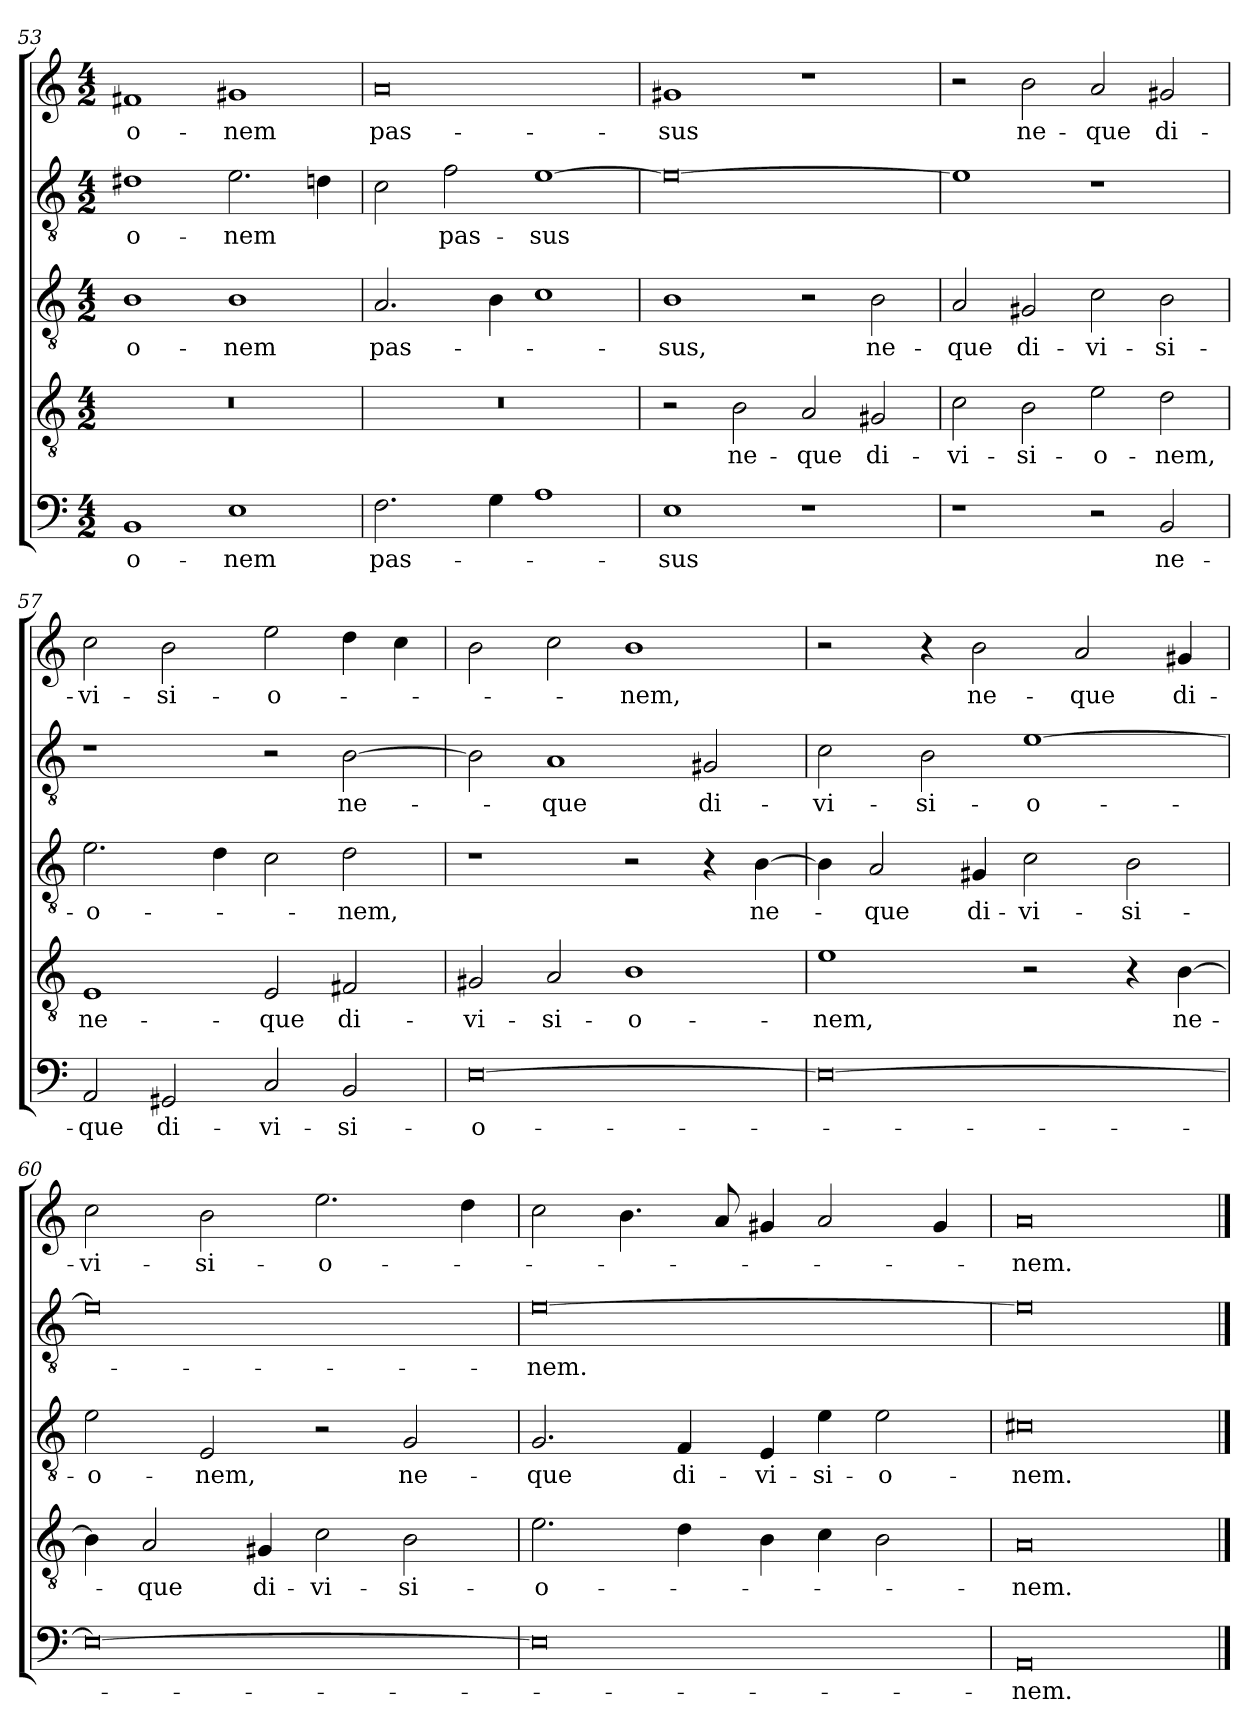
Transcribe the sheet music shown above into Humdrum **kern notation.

**kern	**text	**kern	**text	**kern	**text	**kern	**text	**kern	**text
*part5	*part5	*part4	*part4	*part3	*part3	*part2	*part2	*part1	*part1
*staff5	*staff5	*staff4	*staff4	*staff3	*staff3	*staff2	*staff2	*staff1	*staff1
*clefF4	*	*clefGv2	*	*clefGv2	*	*clefGv2	*	*clefG2	*
*k[]	*	*k[]	*	*k[]	*	*k[]	*	*k[]	*
*C:	*	*C:	*	*C:	*	*C:	*	*C:	*
*M4/2	*	*M4/2	*	*M4/2	*	*M4/2	*	*M4/2	*
=53	=53	=53	=53	=53	=53	=53	=53	=53	=53
!	!LO:LY:b	!	!	!	!LO:LY:b	!	!LO:LY:b	!	!LO:LY:b
1BB	-o-	0r	.	1B	-o-	1d#X	-o-	1f#X	-o-
!	!LO:LY:b	!	!	!	!LO:LY:b	!	!LO:LY:b	!	!LO:LY:b
1E	-nem	.	.	1B	-nem	2.e\	-nem	1g#X	-nem
.	.	.	.	.	.	4dn\	.	.	.
=54	=54	=54	=54	=54	=54	=54	=54	=54	=54
!	!LO:LY:b	!	!	!	!LO:LY:b	!	!	!	!LO:LY:b
2.F\	pas-	0r	.	2.A/	pas-	2c\	.	0a	pas-
!	!	!	!	!	!	!	!LO:LY:b	!	!
.	.	.	.	.	.	2f\	pas-	.	.
4G\	.	.	.	4B\	.	.	.	.	.
!	!	!	!	!	!	!	!LO:LY:b	!	!
1A	.	.	.	1c	.	[1e	-sus	.	.
=55	=55	=55	=55	=55	=55	=55	=55	=55	=55
!	!LO:LY:b	!	!	!	!LO:LY:b	!	!	!	!LO:LY:b
1E	-sus	2r	.	1B	-sus,	0e_	.	1g#X	-sus
!	!	!	!LO:LY:b	!	!	!	!	!	!
.	.	2B\	ne-	.	.	.	.	.	.
!	!	!	!LO:LY:b	!	!	!	!	!	!
1r	.	2A/	-que	2r	.	.	.	1r	.
!	!	!	!LO:LY:b	!	!LO:LY:b	!	!	!	!
.	.	2G#X/	di-	2B\	ne-	.	.	.	.
=56	=56	=56	=56	=56	=56	=56	=56	=56	=56
!	!	!	!LO:LY:b	!	!LO:LY:b	!	!	!	!
1r	.	2c\	-vi-	2A/	-que	1e]	.	2r	.
!	!	!	!LO:LY:b	!	!LO:LY:b	!	!	!	!LO:LY:b
.	.	2B\	-si-	2G#X/	di-	.	.	2b\	ne-
!	!	!	!LO:LY:b	!	!LO:LY:b	!	!	!	!LO:LY:b
2r	.	2e\	-o-	2c\	-vi-	1r	.	2a/	-que
!	!LO:LY:b	!	!LO:LY:b	!	!LO:LY:b	!	!	!	!LO:LY:b
2BB/	ne-	2d\	-nem,	2B\	-si-	.	.	2g#X/	di-
!!LO:LB:g=z
=57	=57	=57	=57	=57	=57	=57	=57	=57	=57
!	!LO:LY:b	!	!LO:LY:b	!	!LO:LY:b	!	!	!	!LO:LY:b
2AA/	-que	1E	ne-	2.e\	-o-	1r	.	2cc\	-vi-
!	!LO:LY:b	!	!	!	!	!	!	!	!LO:LY:b
2GG#X/	di-	.	.	.	.	.	.	2b\	-si-
.	.	.	.	4d\	.	.	.	.	.
!	!LO:LY:b	!	!LO:LY:b	!	!	!	!	!	!LO:LY:b
2C/	-vi-	2E/	-que	2c\	.	2r	.	2ee\	-o-
!	!LO:LY:b	!	!LO:LY:b	!	!LO:LY:b	!	!LO:LY:b	!	!
2BB/	-si-	2F#X/	di-	2d\	-nem,	[2B\	ne-	4dd\	.
.	.	.	.	.	.	.	.	4cc\	.
=58	=58	=58	=58	=58	=58	=58	=58	=58	=58
!	!LO:LY:b	!	!LO:LY:b	!	!	!	!	!	!
[0E	-o-	2G#X/	-vi-	1r	.	2B\]	.	2b\	.
!	!	!	!LO:LY:b	!	!	!	!LO:LY:b	!	!
.	.	2A/	-si-	.	.	1A	-que	2cc\	.
!	!	!	!LO:LY:b	!	!	!	!	!	!LO:LY:b
.	.	1B	-o-	2r	.	.	.	1b	-nem,
!	!	!	!	!	!	!	!LO:LY:b	!	!
.	.	.	.	4r	.	2G#X/	di-	.	.
!	!	!	!	!	!LO:LY:b	!	!	!	!
.	.	.	.	[4B\	ne-	.	.	.	.
=59	=59	=59	=59	=59	=59	=59	=59	=59	=59
!	!	!	!LO:LY:b	!	!	!	!LO:LY:b	!	!
0E_	.	1e	-nem,	4B\]	.	2c\	-vi-	2r	.
!	!	!	!	!	!LO:LY:b	!	!	!	!
.	.	.	.	2A/	-que	.	.	.	.
!	!	!	!	!	!	!	!LO:LY:b	!	!
.	.	.	.	.	.	2B\	-si-	4r	.
!	!	!	!	!	!LO:LY:b	!	!	!	!LO:LY:b
.	.	.	.	4G#X/	di-	.	.	2b\	ne-
!	!	!	!	!	!LO:LY:b	!	!LO:LY:b	!	!
.	.	2r	.	2c\	-vi-	[1e	-o-	.	.
!	!	!	!	!	!	!	!	!	!LO:LY:b
.	.	.	.	.	.	.	.	2a/	-que
!	!	!	!	!	!LO:LY:b	!	!	!	!
.	.	4r	.	2B\	-si-	.	.	.	.
!	!	!	!LO:LY:b	!	!	!	!	!	!LO:LY:b
.	.	[4B\	ne-	.	.	.	.	4g#X/	di-
=60	=60	=60	=60	=60	=60	=60	=60	=60	=60
!	!	!	!	!	!LO:LY:b	!	!	!	!LO:LY:b
0E_	.	4B\]	.	2e\	-o-	0e]	.	2cc\	-vi-
!	!	!	!LO:LY:b	!	!	!	!	!	!
.	.	2A/	-que	.	.	.	.	.	.
!	!	!	!	!	!LO:LY:b	!	!	!	!LO:LY:b
.	.	.	.	2E/	-nem,	.	.	2b\	-si-
!	!	!	!LO:LY:b	!	!	!	!	!	!
.	.	4G#X/	di-	.	.	.	.	.	.
!	!	!	!LO:LY:b	!	!	!	!	!	!LO:LY:b
.	.	2c\	-vi-	2r	.	.	.	2.ee\	-o-
!	!	!	!LO:LY:b	!	!LO:LY:b	!	!	!	!
.	.	2B\	-si-	2G/	ne-	.	.	.	.
.	.	.	.	.	.	.	.	4dd\	.
=61	=61	=61	=61	=61	=61	=61	=61	=61	=61
!	!	!	!LO:LY:b	!	!LO:LY:b	!	!LO:LY:b	!	!
0E]	.	2.e\	-o-	2.G/	-que	[0e	-nem.	2cc\	.
.	.	.	.	.	.	.	.	4.b\	.
!	!	!	!	!	!LO:LY:b	!	!	!	!
.	.	4d\	.	4F/	di-	.	.	.	.
.	.	.	.	.	.	.	.	8a/	.
!	!	!	!	!	!LO:LY:b	!	!	!	!
.	.	4B\	.	4E/	-vi-	.	.	4g#X/	.
!	!	!	!	!	!LO:LY:b	!	!	!	!
.	.	4c\	.	4e\	-si-	.	.	2a/	.
!	!	!	!	!	!LO:LY:b	!	!	!	!
.	.	2B\	.	2e\	-o-	.	.	.	.
.	.	.	.	.	.	.	.	4g#/	.
=62	=62	=62	=62	=62	=62	=62	=62	=62	=62
!	!LO:LY:b	!	!LO:LY:b	!	!LO:LY:b	!	!	!	!LO:LY:b
0AA	-nem.	0A	-nem.	0c#X	-nem.	0e]	.	0a	-nem.
==	==	==	==	==	==	==	==	==	==
*-	*-	*-	*-	*-	*-	*-	*-	*-	*-
